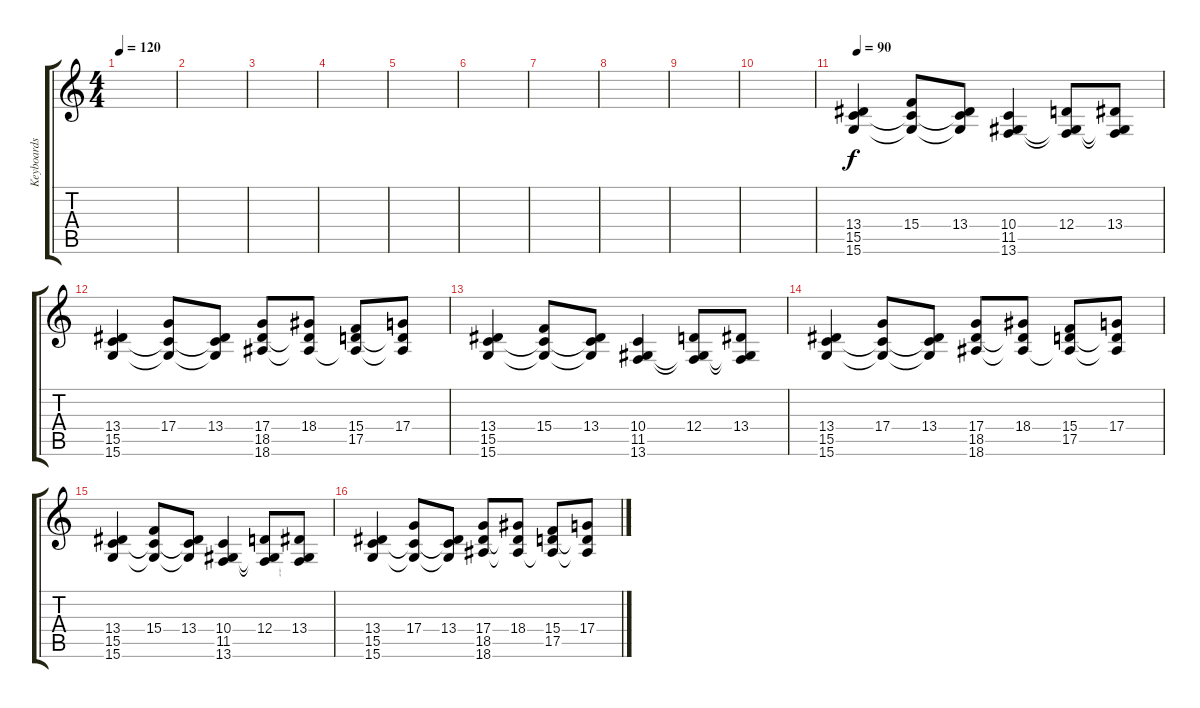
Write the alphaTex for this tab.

\track ("Keyboards 1" "Keyboards ") {instrument stringensemble1}
\staff {score tabs}
\tuning (E4 B3 G3 D3 A2 E2) {hide}
\ts (4 4)
\tempo 120
\clef g2
\ks c
|
|
|
|
|
|
|
|
|
|
\tempo 110
\tempo 90
(13.4 15.5 15.6).4 (15.4 15.5{t} 15.6{t}).8 (13.4 15.5{t} 15.6{t}).8 (10.4 11.5 13.6).4 (12.4 11.5{t} 13.6{t}).8 (13.4 11.5{t} 13.6{t}).8 |
(13.4 15.5 15.6).4 (17.4 15.5{t} 15.6{t}).8 (13.4 15.5{t} 15.6{t}).8 (17.4 18.5 18.6).8 (18.4 18.5{t} 18.6{t}).8 (15.4 17.5 18.6{t}).8 (17.4 17.5{t} 18.6{t}).8 |
(13.4 15.5 15.6).4 (15.4 15.5{t} 15.6{t}).8 (13.4 15.5{t} 15.6{t}).8 (10.4 11.5 13.6).4 (12.4 11.5{t} 13.6{t}).8 (13.4 11.5{t} 13.6{t}).8 |
(13.4 15.5 15.6).4 (17.4 15.5{t} 15.6{t}).8 (13.4 15.5{t} 15.6{t}).8 (17.4 18.5 18.6).8 (18.4 18.5{t} 18.6{t}).8 (15.4 17.5 18.6{t}).8 (17.4 17.5{t} 18.6{t}).8 |
(13.4 15.5 15.6).4 (15.4 15.5{t} 15.6{t}).8 (13.4 15.5{t} 15.6{t}).8 (10.4 11.5 13.6).4 (12.4 11.5{t} 13.6{t}).8 (13.4 11.5{t} 13.6{t}).8 |
(13.4 15.5 15.6).4 (17.4 15.5{t} 15.6{t}).8 (13.4 15.5{t} 15.6{t}).8 (17.4 18.5 18.6).8 (18.4 18.5{t} 18.6{t}).8 (15.4 17.5 18.6{t}).8 (17.4 17.5{t} 18.6{t}).8
